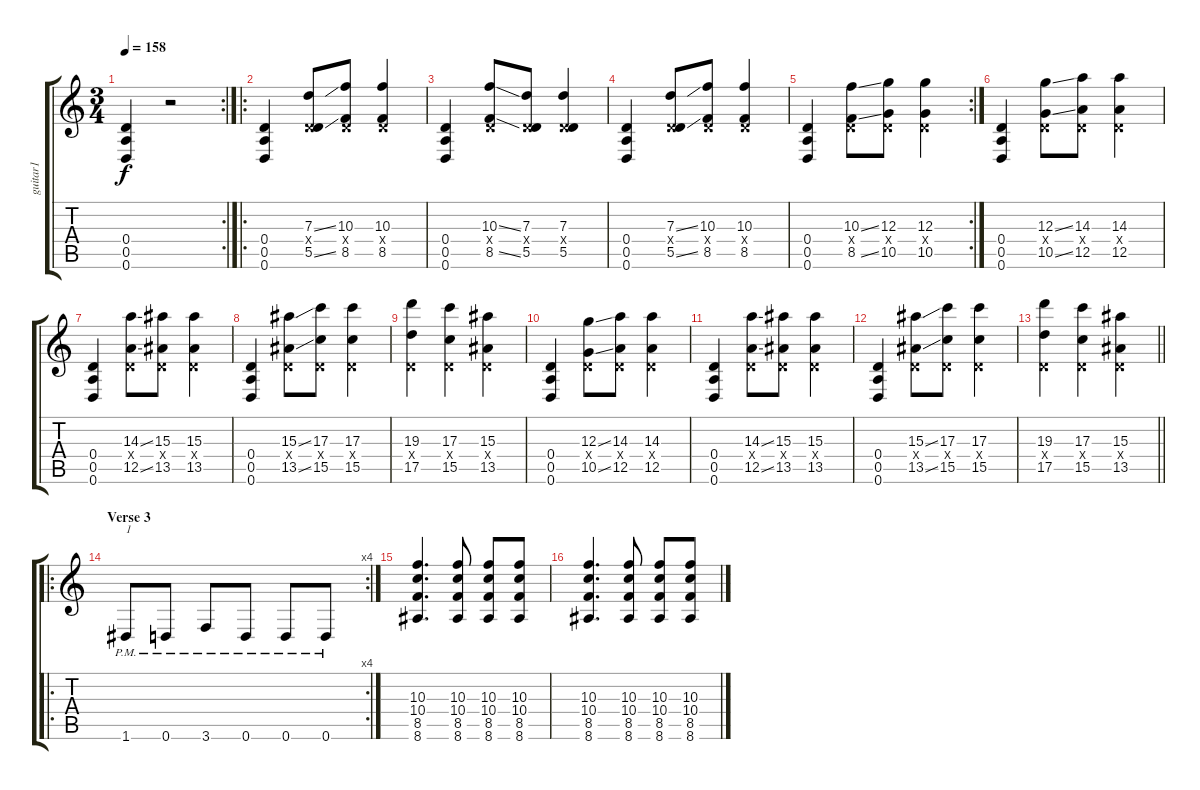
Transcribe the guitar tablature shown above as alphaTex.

\track ("guitar1" "guitar1") {instrument distortionguitar}
\staff {score tabs}
\tuning (E4 B3 G3 D3 A2 D2) {hide}
\rc 2
\ts (3 4)
\tempo 158
\clef g2
\ks c
(0.4 0.5 0.6).4{dy f} r.2 |
\ro
(0.4 0.5 0.6).4 (7.3{ss} 0.4{x} 5.5{ss}).8 (10.3 0.4{x} 8.5).8 (10.3 0.4{x} 8.5).4 |
(0.4 0.5 0.6).4 (10.3{ss} 0.4{x} 8.5{ss}).8 (7.3 0.4{x} 5.5).8 (7.3 0.4{x} 5.5).4 |
(0.4 0.5 0.6).4 (7.3{ss} 0.4{x} 5.5{ss}).8 (10.3 0.4{x} 8.5).8 (10.3 0.4{x} 8.5).4 |
\rc 2
(0.4 0.5 0.6).4 (10.3{ss} 0.4{x} 8.5{ss}).8 (12.3 0.4{x} 10.5).8 (12.3 0.4{x} 10.5).4 |
(0.4 0.5 0.6).4 (12.3{ss} 0.4{x} 10.5{ss}).8 (14.3 0.4{x} 12.5).8 (14.3 0.4{x} 12.5).4 |
(0.4 0.5 0.6).4 (14.3{ss} 0.4{x} 12.5{ss}).8 (15.3 0.4{x} 13.5).8 (15.3 0.4{x} 13.5).4 |
(0.4 0.5 0.6).4 (15.3{ss} 0.4{x} 13.5{ss}).8 (17.3 0.4{x} 15.5).8 (17.3 0.4{x} 15.5).4 |
(19.3 0.4{x} 17.5).4 (17.3 0.4{x} 15.5).4 (15.3 0.4{x} 13.5).4 |
(0.4 0.5 0.6).4 (12.3{ss} 0.4{x} 10.5{ss}).8 (14.3 0.4{x} 12.5).8 (14.3 0.4{x} 12.5).4 |
(0.4 0.5 0.6).4 (14.3{ss} 0.4{x} 12.5{ss}).8 (15.3 0.4{x} 13.5).8 (15.3 0.4{x} 13.5).4 |
(0.4 0.5 0.6).4 (15.3{ss} 0.4{x} 13.5{ss}).8 (17.3 0.4{x} 15.5).8 (17.3 0.4{x} 15.5).4 |
\barLineRight lightlight
(19.3 0.4{x} 17.5).4 (17.3 0.4{x} 15.5).4 (15.3 0.4{x} 13.5).4 |
\ro
\rc 4
\section ("" "Verse 3")
1.6{pm}.8{txt "1"} 0.6{pm}.8 3.6{pm}.8 0.6{pm}.8 0.6{pm}.8 0.6{pm}.8 |
(10.3 10.4 8.5 8.6).4{d} (10.3 10.4 8.5 8.6).8 (10.3 10.4 8.5 8.6).8 (10.3 10.4 8.5 8.6).8 |
(10.3 10.4 8.5 8.6).4{d} (10.3 10.4 8.5 8.6).8 (10.3 10.4 8.5 8.6).8 (10.3 10.4 8.5 8.6).8
